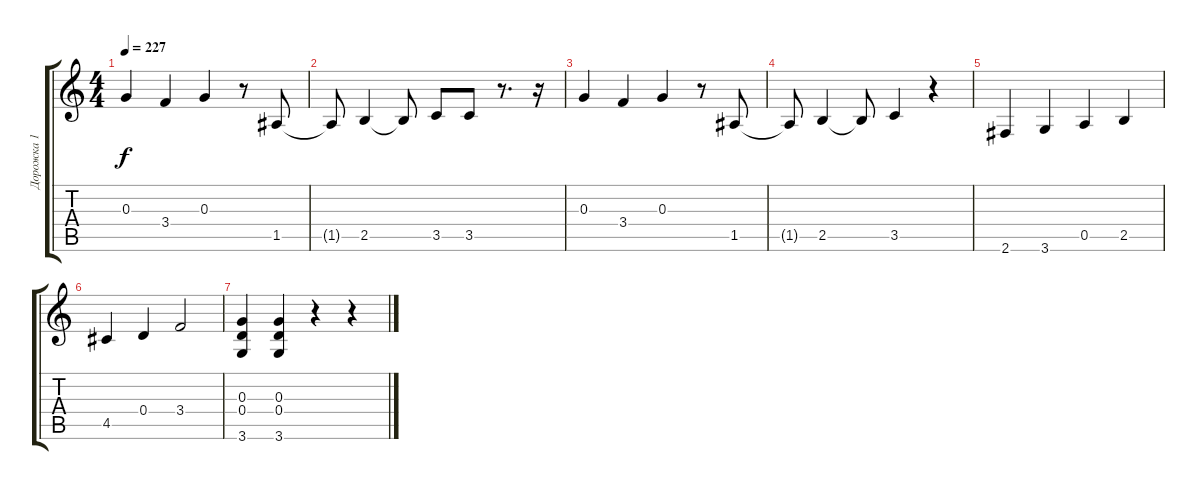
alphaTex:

\track ("Дорожка 1" "Дорожка 1") {instrument distortionguitar}
\staff {score tabs}
\tuning (E4 B3 G3 D3 A2 E2) {hide}
\ts (4 4)
\tempo 227
\clef g2
\ks c
0.3.4{dy f} 3.4.4 0.3.4 r.8 1.5.8 |
1.5{t}.8 2.5.4 2.5{t}.8 3.5.8 3.5.8 r.8{d} r.16 |
0.3.4 3.4.4 0.3.4 r.8 1.5.8 |
1.5{t}.8 2.5.4 2.5{t}.8 3.5.4 r.4 |
2.6.4 3.6.4 0.5.4 2.5.4 |
4.5.4 0.4.4 3.4.2 |
(0.3 0.4 3.6).4 (0.3 0.4 3.6).4 r.4 r.4
